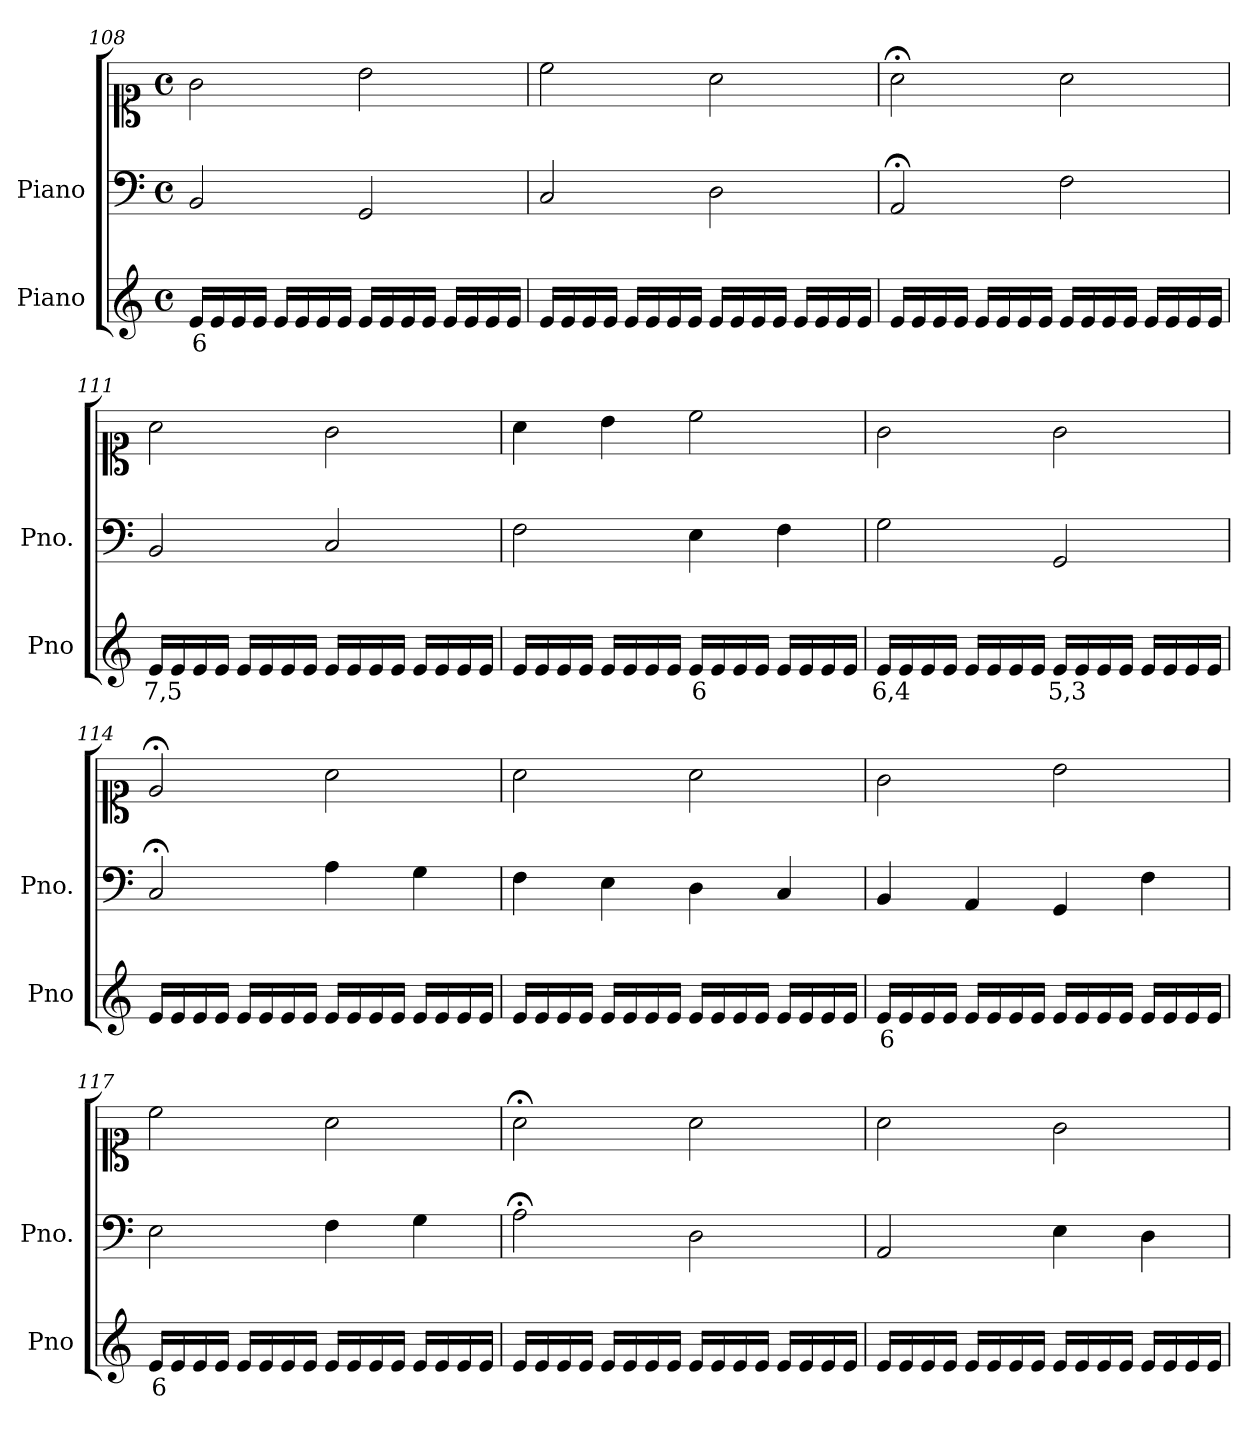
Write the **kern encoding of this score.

**kern	**text	**kern	**kern
*part2	*part2	*part1	*part1
*staff3	*staff3	*staff2	*staff1
*I"Piano	*	*I"Piano	*
*I'Pno	*	*I'Pno.	*
*clefG2	*	*clefF4	*clefC1
*k[]	*	*k[]	*k[]
*M4/4	*	*M4/4	*M4/4
*met(c)	*	*met(c)	*met(c)
=108	=108	=108	=108
!	!LO:LY:b	!	!
16e/LL	6	2BB/	2g\
16e/	.	.	.
16e/	.	.	.
16e/JJ	.	.	.
16e/LL	.	.	.
16e/	.	.	.
16e/	.	.	.
16e/JJ	.	.	.
16e/LL	.	2GG/	2b\
16e/	.	.	.
16e/	.	.	.
16e/JJ	.	.	.
16e/LL	.	.	.
16e/	.	.	.
16e/	.	.	.
16e/JJ	.	.	.
=109	=109	=109	=109
16e/LL	.	2C/	2cc\
16e/	.	.	.
16e/	.	.	.
16e/JJ	.	.	.
16e/LL	.	.	.
16e/	.	.	.
16e/	.	.	.
16e/JJ	.	.	.
16e/LL	.	2D\	2a\
16e/	.	.	.
16e/	.	.	.
16e/JJ	.	.	.
16e/LL	.	.	.
16e/	.	.	.
16e/	.	.	.
16e/JJ	.	.	.
=110	=110	=110	=110
16e/LL	.	2AA;</	2a;<\
16e/	.	.	.
16e/	.	.	.
16e/JJ	.	.	.
16e/LL	.	.	.
16e/	.	.	.
16e/	.	.	.
16e/JJ	.	.	.
16e/LL	.	2F\	2a\
16e/	.	.	.
16e/	.	.	.
16e/JJ	.	.	.
16e/LL	.	.	.
16e/	.	.	.
16e/	.	.	.
16e/JJ	.	.	.
=111	=111	=111	=111
!	!LO:LY:b	!	!
16e/LL	7,5	2BB/	2a\
16e/	.	.	.
16e/	.	.	.
16e/JJ	.	.	.
16e/LL	.	.	.
16e/	.	.	.
16e/	.	.	.
16e/JJ	.	.	.
16e/LL	.	2C/	2g\
16e/	.	.	.
16e/	.	.	.
16e/JJ	.	.	.
16e/LL	.	.	.
16e/	.	.	.
16e/	.	.	.
16e/JJ	.	.	.
=112	=112	=112	=112
16e/LL	.	2F\	4a\
16e/	.	.	.
16e/	.	.	.
16e/JJ	.	.	.
16e/LL	.	.	4b\
16e/	.	.	.
16e/	.	.	.
16e/JJ	.	.	.
!	!LO:LY:b	!	!
16e/LL	6	4E\	2cc\
16e/	.	.	.
16e/	.	.	.
16e/JJ	.	.	.
16e/LL	.	4F\	.
16e/	.	.	.
16e/	.	.	.
16e/JJ	.	.	.
=113	=113	=113	=113
!	!LO:LY:b	!	!
16e/LL	6,4	2G\	2g\
16e/	.	.	.
16e/	.	.	.
16e/JJ	.	.	.
16e/LL	.	.	.
16e/	.	.	.
16e/	.	.	.
16e/JJ	.	.	.
!	!LO:LY:b	!	!
16e/LL	5,3	2GG/	2g\
16e/	.	.	.
16e/	.	.	.
16e/JJ	.	.	.
16e/LL	.	.	.
16e/	.	.	.
16e/	.	.	.
16e/JJ	.	.	.
=114	=114	=114	=114
16e/LL	.	2C;</	2e;</
16e/	.	.	.
16e/	.	.	.
16e/JJ	.	.	.
16e/LL	.	.	.
16e/	.	.	.
16e/	.	.	.
16e/JJ	.	.	.
16e/LL	.	4A\	2a\
16e/	.	.	.
16e/	.	.	.
16e/JJ	.	.	.
16e/LL	.	4G\	.
16e/	.	.	.
16e/	.	.	.
16e/JJ	.	.	.
=115	=115	=115	=115
16e/LL	.	4F\	2a\
16e/	.	.	.
16e/	.	.	.
16e/JJ	.	.	.
16e/LL	.	4E\	.
16e/	.	.	.
16e/	.	.	.
16e/JJ	.	.	.
16e/LL	.	4D\	2a\
16e/	.	.	.
16e/	.	.	.
16e/JJ	.	.	.
16e/LL	.	4C/	.
16e/	.	.	.
16e/	.	.	.
16e/JJ	.	.	.
=116	=116	=116	=116
!	!LO:LY:b	!	!
16e/LL	6	4BB/	2g\
16e/	.	.	.
16e/	.	.	.
16e/JJ	.	.	.
16e/LL	.	4AA/	.
16e/	.	.	.
16e/	.	.	.
16e/JJ	.	.	.
16e/LL	.	4GG/	2b\
16e/	.	.	.
16e/	.	.	.
16e/JJ	.	.	.
16e/LL	.	4F\	.
16e/	.	.	.
16e/	.	.	.
16e/JJ	.	.	.
=117	=117	=117	=117
!	!LO:LY:b	!	!
16e/LL	6	2E\	2cc\
16e/	.	.	.
16e/	.	.	.
16e/JJ	.	.	.
16e/LL	.	.	.
16e/	.	.	.
16e/	.	.	.
16e/JJ	.	.	.
16e/LL	.	4F\	2a\
16e/	.	.	.
16e/	.	.	.
16e/JJ	.	.	.
16e/LL	.	4G\	.
16e/	.	.	.
16e/	.	.	.
16e/JJ	.	.	.
=118	=118	=118	=118
16e/LL	.	2A;<\	2a;<\
16e/	.	.	.
16e/	.	.	.
16e/JJ	.	.	.
16e/LL	.	.	.
16e/	.	.	.
16e/	.	.	.
16e/JJ	.	.	.
16e/LL	.	2D\	2a\
16e/	.	.	.
16e/	.	.	.
16e/JJ	.	.	.
16e/LL	.	.	.
16e/	.	.	.
16e/	.	.	.
16e/JJ	.	.	.
=119	=119	=119	=119
16e/LL	.	2AA/	2a\
16e/	.	.	.
16e/	.	.	.
16e/JJ	.	.	.
16e/LL	.	.	.
16e/	.	.	.
16e/	.	.	.
16e/JJ	.	.	.
16e/LL	.	4E\	2g\
16e/	.	.	.
16e/	.	.	.
16e/JJ	.	.	.
16e/LL	.	4D\	.
16e/	.	.	.
16e/	.	.	.
16e/JJ	.	.	.
=	=	=	=
*-	*-	*-	*-
